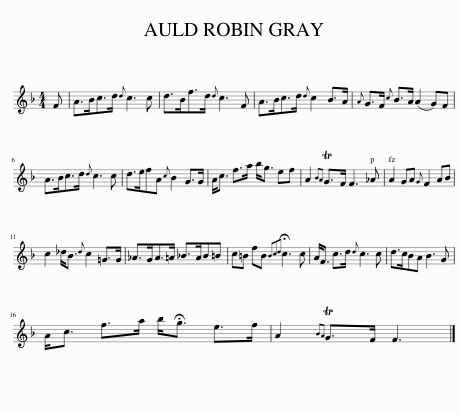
X:1
L:1/8
M:4/4
I:linebreak $
K:F
V:1 treble
V:1
 F | A>Bc>d{d} c3 c | d>Bf>d{d} c3 F | A>Bc>d{d} c2 B>A |{A} G>F{c} B>A (A2 G)F |$ %5
 A>Bc>d{d} c3 c | d>efA{c} B2 G>G | A<c f>a b<g ef | A2{BA} TG>F F3 _A | A2 GA{G} F2 AB |$ %10
 c2 _d<B{d} c2 =G>G | _A>GA>=A _B>AB=B | c=B fB{!fermata!B!fermata!c!fermata!d} !fermata!c3 c | A<F c>d{d} c3 c | d>cBA B3 G |$ %15
 A<c f>a b<!fermata!g e>f | A2{BA} TG>F F3 |] %17
